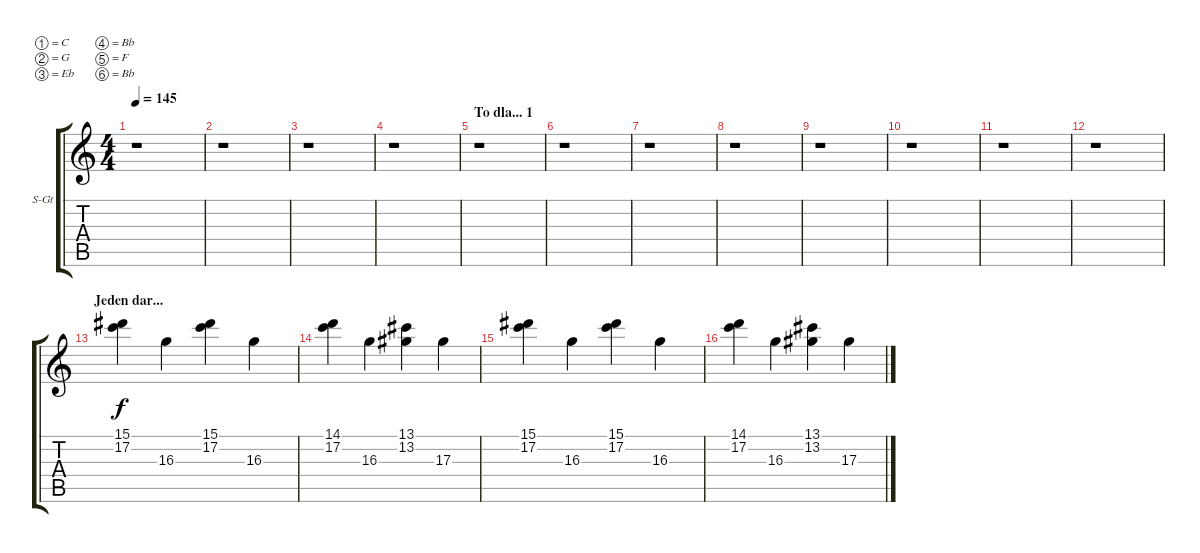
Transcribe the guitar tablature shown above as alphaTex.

\bracketExtendMode groupsimilarinstruments
\firstSystemTrackNameOrientation horizontal
\otherSystemsTrackNameOrientation horizontal
\track ("sfx1" "S-Gt") {instrument ocarina}
\staff {score tabs}
\tuning (C4 G3 Eb3 Bb2 F2 Bb1)
\displaytranspose 12
\ts (4 4)
\tempo 145
\clef g2
\ks c
r.1{dy f} |
r.1 |
r.1 |
r.1 |
\section ("" "To dla... 1")
r.1 |
r.1 |
r.1 |
r.1 |
r.1 |
r.1 |
r.1 |
r.1 |
\section ("" "Jeden dar...")
(15.1 17.2).4 16.3.4 (15.1 17.2).4 16.3.4 |
(14.1 17.2).4 16.3.4 (13.1 13.2).4 17.3.4 |
(15.1 17.2).4 16.3.4 (15.1 17.2).4 16.3.4 |
(14.1 17.2).4 16.3.4 (13.1 13.2).4 17.3.4
